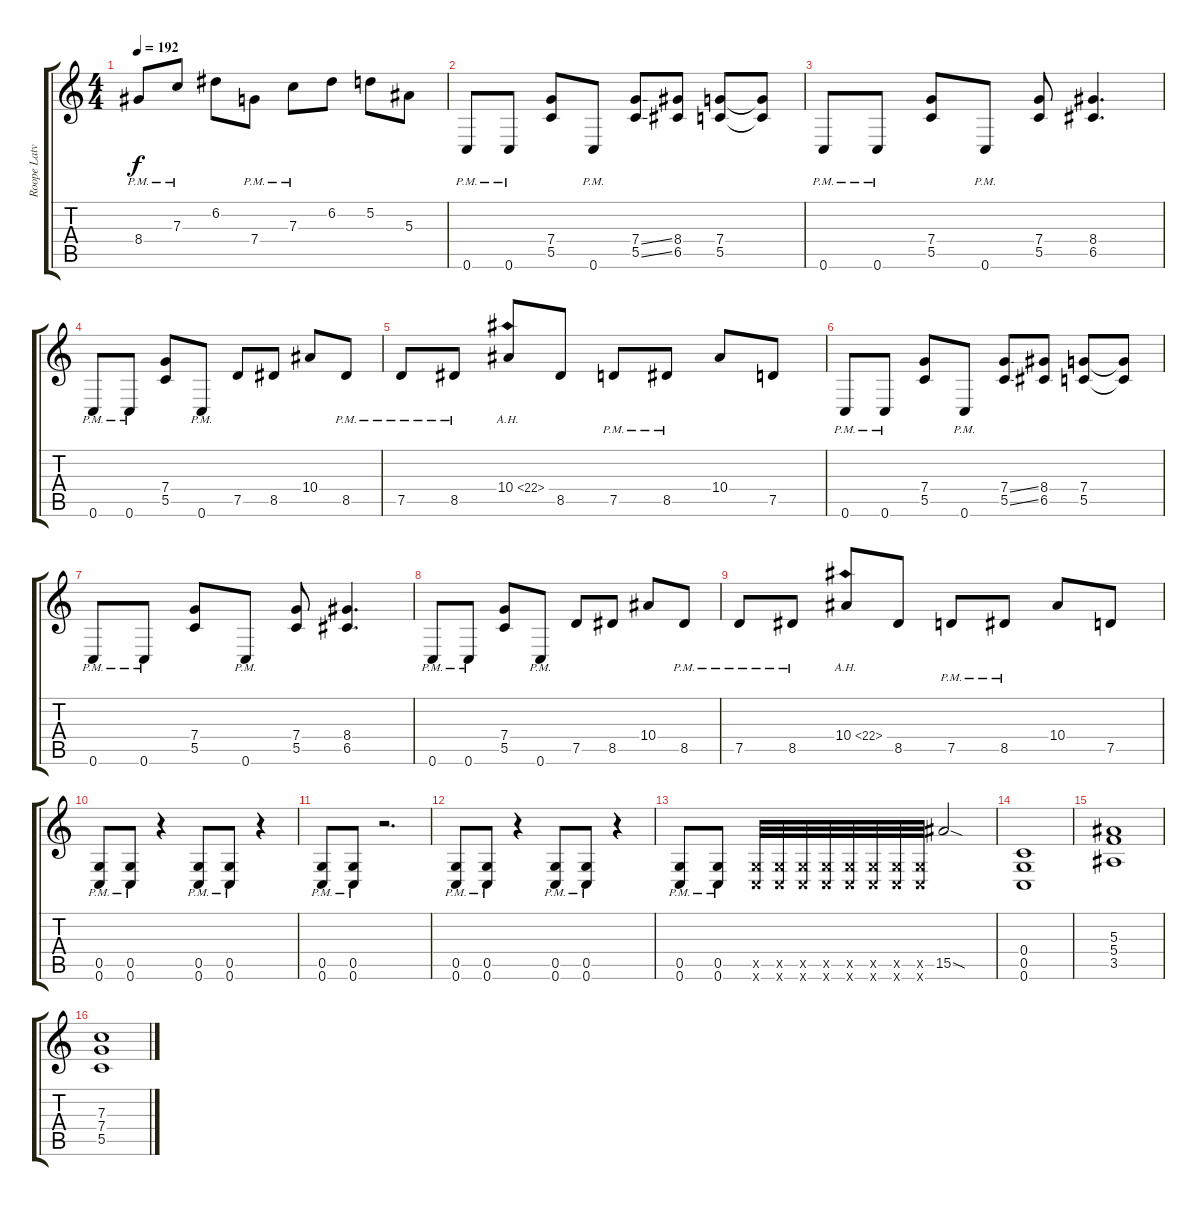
\track ("Roope Latvala" "Roope Latv") {instrument distortionguitar}
\staff {score tabs}
\tuning (D4 A3 F3 C3 G2 C2) {hide}
\ts (4 4)
\tempo 192
\clef g2
\ks c
8.4{pm}.8{dy f} 7.3{pm}.8 6.2.8 7.4{pm}.8 7.3{pm}.8 6.2.8 5.2.8 5.3.8 |
0.6{pm}.8 0.6{pm}.8 (7.4 5.5).8 0.6{pm}.8 (7.4{ss} 5.5{ss}).8 (8.4 6.5).8 (7.4 5.5).8 (7.4{t} 5.5{t}).8 |
0.6{pm}.8 0.6{pm}.8 (7.4 5.5).8 0.6{pm}.8 (7.4 5.5).8 (8.4 6.5).4{d} |
0.6{pm}.8 0.6{pm}.8 (7.4 5.5).8 0.6{pm}.8 7.5.8 8.5.8 10.4.8 8.5{pm}.8 |
7.5{pm}.8 8.5{pm}.8 10.4{ah 12}.8 8.5.8 7.5{pm}.8 8.5{pm}.8 10.4.8 7.5.8 |
0.6{pm}.8 0.6{pm}.8 (7.4 5.5).8 0.6{pm}.8 (7.4{ss} 5.5{ss}).8 (8.4 6.5).8 (7.4 5.5).8 (7.4{t} 5.5{t}).8 |
0.6{pm}.8 0.6{pm}.8 (7.4 5.5).8 0.6{pm}.8 (7.4 5.5).8 (8.4 6.5).4{d} |
0.6{pm}.8 0.6{pm}.8 (7.4 5.5).8 0.6{pm}.8 7.5.8 8.5.8 10.4.8 8.5{pm}.8 |
7.5{pm}.8 8.5{pm}.8 10.4{ah 12}.8 8.5.8 7.5{pm}.8 8.5{pm}.8 10.4.8 7.5.8 |
(0.5{pm} 0.6{pm}).8 (0.5{pm} 0.6{pm}).8 r.4 (0.5{pm} 0.6{pm}).8 (0.5{pm} 0.6{pm}).8 r.4 |
(0.5{pm} 0.6{pm}).8 (0.5{pm} 0.6{pm}).8 r.2{d} |
(0.5{pm} 0.6{pm}).8 (0.5{pm} 0.6{pm}).8 r.4 (0.5{pm} 0.6{pm}).8 (0.5{pm} 0.6{pm}).8 r.4 |
(0.5{pm} 0.6{pm}).8 (0.5{pm} 0.6{pm}).8 (0.5{x} 0.6{x}).32{instrument guitarfretnoise} (0.5{x} 0.6{x}).32 (0.5{x} 0.6{x}).32 (0.5{x} 0.6{x}).32 (0.5{x} 0.6{x}).32 (0.5{x} 0.6{x}).32 (0.5{x} 0.6{x}).32 (0.5{x} 0.6{x}).32 15.5{sod}.2{instrument distortionguitar} |
(0.4 0.5 0.6).1 |
(5.3 5.4 3.5).1 |
(7.3 7.4 5.5).1
